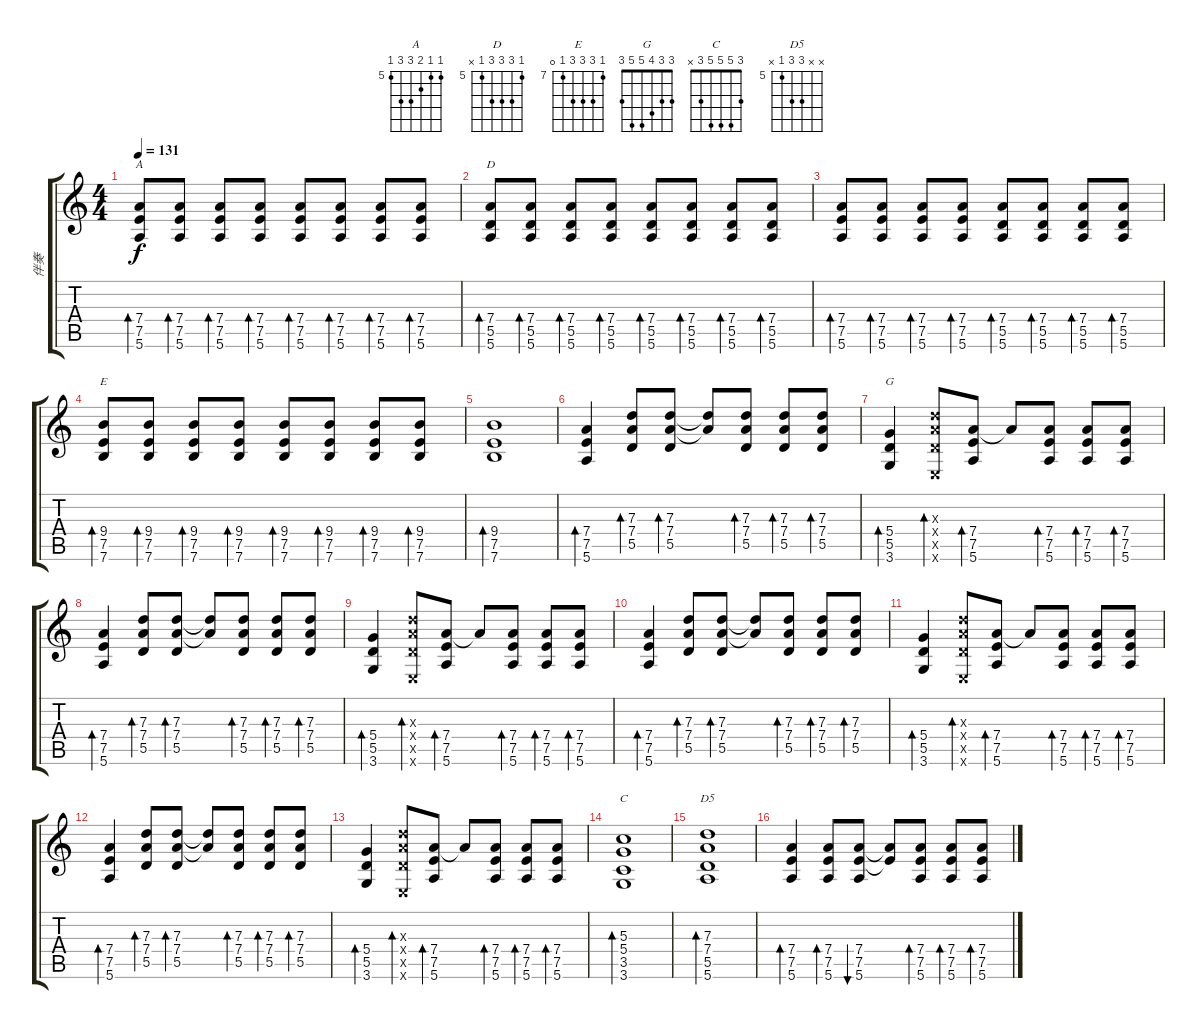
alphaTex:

\track ("伴奏" "伴奏") {instrument distortionguitar}
\staff {score tabs}
\tuning (E4 B3 G3 D3 A2 E2) {hide}
\chord ("A" 5 5 6 7 7 5) {firstfret 5}
\chord ("D" 5 7 7 7 5 x) {firstfret 5}
\chord ("E" 7 9 9 9 7 0) {firstfret 7}
\chord ("G" 3 3 4 5 5 3)
\chord ("C" 3 5 5 5 3 x)
\chord ("D5" x x 7 7 5 x) {firstfret 5}
\ts (4 4)
\tempo 131
\clef g2
\ks c
(7.4 7.5 5.6).8{bd 30 ch "A" dy f} (7.4 7.5 5.6).8{bd 30} (7.4 7.5 5.6).8{bd 30} (7.4 7.5 5.6).8{bd 30} (7.4 7.5 5.6).8{bd 30} (7.4 7.5 5.6).8{bd 30} (7.4 7.5 5.6).8{bd 30} (7.4 7.5 5.6).8{bd 30} |
(7.4 5.5 5.6).8{bd 30 ch "D"} (7.4 5.5 5.6).8{bd 30} (7.4 5.5 5.6).8{bd 30} (7.4 5.5 5.6).8{bd 30} (7.4 5.5 5.6).8{bd 30} (7.4 5.5 5.6).8{bd 30} (7.4 5.5 5.6).8{bd 30} (7.4 5.5 5.6).8{bd 30} |
(7.4 7.5 5.6).8{bd 30} (7.4 7.5 5.6).8{bd 30} (7.4 7.5 5.6).8{bd 30} (7.4 7.5 5.6).8{bd 30} (7.4 5.5 5.6).8{bd 30} (7.4 5.5 5.6).8{bd 30} (7.4 5.5 5.6).8{bd 30} (7.4 5.5 5.6).8{bd 30} |
(9.4 7.5 7.6).8{bd 30 ch "E"} (9.4 7.5 7.6).8{bd 30} (9.4 7.5 7.6).8{bd 30} (9.4 7.5 7.6).8{bd 30} (9.4 7.5 7.6).8{bd 30} (9.4 7.5 7.6).8{bd 30} (9.4 7.5 7.6).8{bd 30} (9.4 7.5 7.6).8{bd 30} |
(9.4 7.5 7.6).1{bd 30} |
(7.4 7.5 5.6).4{bd 30} (7.3 7.4 5.5).8{bd 30} (7.3 7.4 5.5).8{bd 30} (7.3{t} 7.4{t}).8 (7.3 7.4 5.5).8{bd 30} (7.3 7.4 5.5).8{bd 30} (7.3 7.4 5.5).8{bd 30} |
(5.4 5.5 3.6).4{bd 30 ch "G"} (7.3{x} 7.4{x} 5.5{x} 0.6{x}).8{bd 30} (7.4 7.5 5.6).8{bd 30} 7.4{t}.8 (7.4 7.5 5.6).8{bd 30} (7.4 7.5 5.6).8{bd 30} (7.4 7.5 5.6).8{bd 30} |
(7.4 7.5 5.6).4{bd 30} (7.3 7.4 5.5).8{bd 30} (7.3 7.4 5.5).8{bd 30} (7.3{t} 7.4{t}).8 (7.3 7.4 5.5).8{bd 30} (7.3 7.4 5.5).8{bd 30} (7.3 7.4 5.5).8{bd 30} |
(5.4 5.5 3.6).4{bd 30} (7.3{x} 7.4{x} 5.5{x} 0.6{x}).8{bd 30} (7.4 7.5 5.6).8{bd 30} 7.4{t}.8 (7.4 7.5 5.6).8{bd 30} (7.4 7.5 5.6).8{bd 30} (7.4 7.5 5.6).8{bd 30} |
(7.4 7.5 5.6).4{bd 30} (7.3 7.4 5.5).8{bd 30} (7.3 7.4 5.5).8{bd 30} (7.3{t} 7.4{t}).8 (7.3 7.4 5.5).8{bd 30} (7.3 7.4 5.5).8{bd 30} (7.3 7.4 5.5).8{bd 30} |
(5.4 5.5 3.6).4{bd 30} (7.3{x} 7.4{x} 5.5{x} 0.6{x}).8{bd 30} (7.4 7.5 5.6).8{bd 30} 7.4{t}.8 (7.4 7.5 5.6).8{bd 30} (7.4 7.5 5.6).8{bd 30} (7.4 7.5 5.6).8{bd 30} |
(7.4 7.5 5.6).4{bd 30} (7.3 7.4 5.5).8{bd 30} (7.3 7.4 5.5).8{bd 30} (7.3{t} 7.4{t}).8 (7.3 7.4 5.5).8{bd 30} (7.3 7.4 5.5).8{bd 30} (7.3 7.4 5.5).8{bd 30} |
(5.4 5.5 3.6).4{bd 30} (7.3{x} 7.4{x} 5.5{x} 0.6{x}).8{bd 30} (7.4 7.5 5.6).8{bd 30} 7.4{t}.8 (7.4 7.5 5.6).8{bd 30} (7.4 7.5 5.6).8{bd 30} (7.4 7.5 5.6).8{bd 30} |
(5.3 5.4 3.5 3.6).1{bd 30 ch "C"} |
(7.3 7.4 5.5 5.6).1{bd 30 ch "D5"} |
(7.4 7.5 5.6).4{bd 30} (7.4 7.5 5.6).8{bd 30} (7.4 7.5 5.6).8{bu 30} (7.4{t} 7.5{t}).8 (7.4 7.5 5.6).8{bd 30} (7.4 7.5 5.6).8{bd 30} (7.4 7.5 5.6).8{bd 30}
